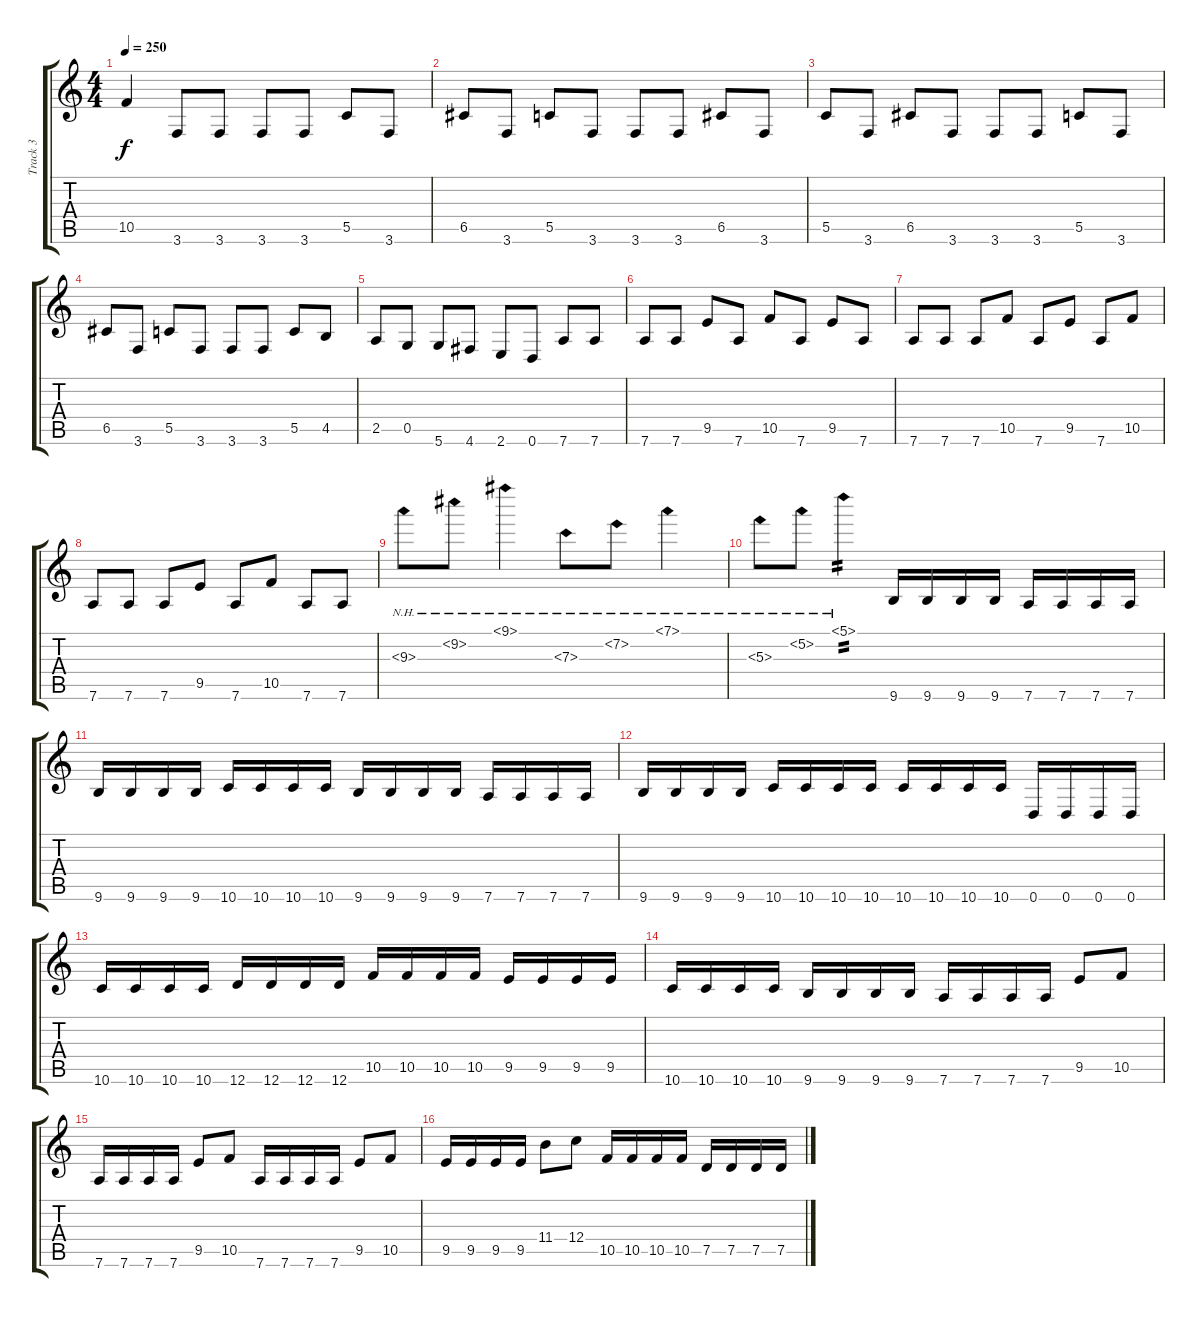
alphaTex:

\track ("Track 3" "Track 3") {instrument distortionguitar}
\staff {score tabs}
\tuning (D4 A3 F3 C3 G2 D2) {hide}
\ts (4 4)
\tempo 250
\clef g2
\ks c
10.5.4{dy f} 3.6.8 3.6.8 3.6.8 3.6.8 5.5.8 3.6.8 |
6.5.8 3.6.8 5.5.8 3.6.8 3.6.8 3.6.8 6.5.8 3.6.8 |
5.5.8 3.6.8 6.5.8 3.6.8 3.6.8 3.6.8 5.5.8 3.6.8 |
6.5.8 3.6.8 5.5.8 3.6.8 3.6.8 3.6.8 5.5.8 4.5.8 |
2.5.8 0.5.8 5.6.8 4.6.8 2.6.8 0.6.8 7.6.8 7.6.8 |
7.6.8 7.6.8 9.5.8 7.6.8 10.5.8 7.6.8 9.5.8 7.6.8 |
7.6.8 7.6.8 7.6.8 10.5.8 7.6.8 9.5.8 7.6.8 10.5.8 |
7.6.8 7.6.8 7.6.8 9.5.8 7.6.8 10.5.8 7.6.8 7.6.8 |
9.3{nh}.8 9.2{nh}.8 9.1{nh}.4 7.3{nh}.8 7.2{nh}.8 7.1{nh}.4 |
5.3{nh}.8 5.2{nh}.8 5.1{nh}.4{tp 2} 9.6.16 9.6.16 9.6.16 9.6.16 7.6.16 7.6.16 7.6.16 7.6.16 |
9.6.16 9.6.16 9.6.16 9.6.16 10.6.16 10.6.16 10.6.16 10.6.16 9.6.16 9.6.16 9.6.16 9.6.16 7.6.16 7.6.16 7.6.16 7.6.16 |
9.6.16 9.6.16 9.6.16 9.6.16 10.6.16 10.6.16 10.6.16 10.6.16 10.6.16 10.6.16 10.6.16 10.6.16 0.6.16 0.6.16 0.6.16 0.6.16 |
10.6.16 10.6.16 10.6.16 10.6.16 12.6.16 12.6.16 12.6.16 12.6.16 10.5.16 10.5.16 10.5.16 10.5.16 9.5.16 9.5.16 9.5.16 9.5.16 |
10.6.16 10.6.16 10.6.16 10.6.16 9.6.16 9.6.16 9.6.16 9.6.16 7.6.16 7.6.16 7.6.16 7.6.16 9.5.8 10.5.8 |
7.6.16 7.6.16 7.6.16 7.6.16 9.5.8 10.5.8 7.6.16 7.6.16 7.6.16 7.6.16 9.5.8 10.5.8 |
9.5.16 9.5.16 9.5.16 9.5.16 11.4.8 12.4.8 10.5.16 10.5.16 10.5.16 10.5.16 7.5.16 7.5.16 7.5.16 7.5.16
